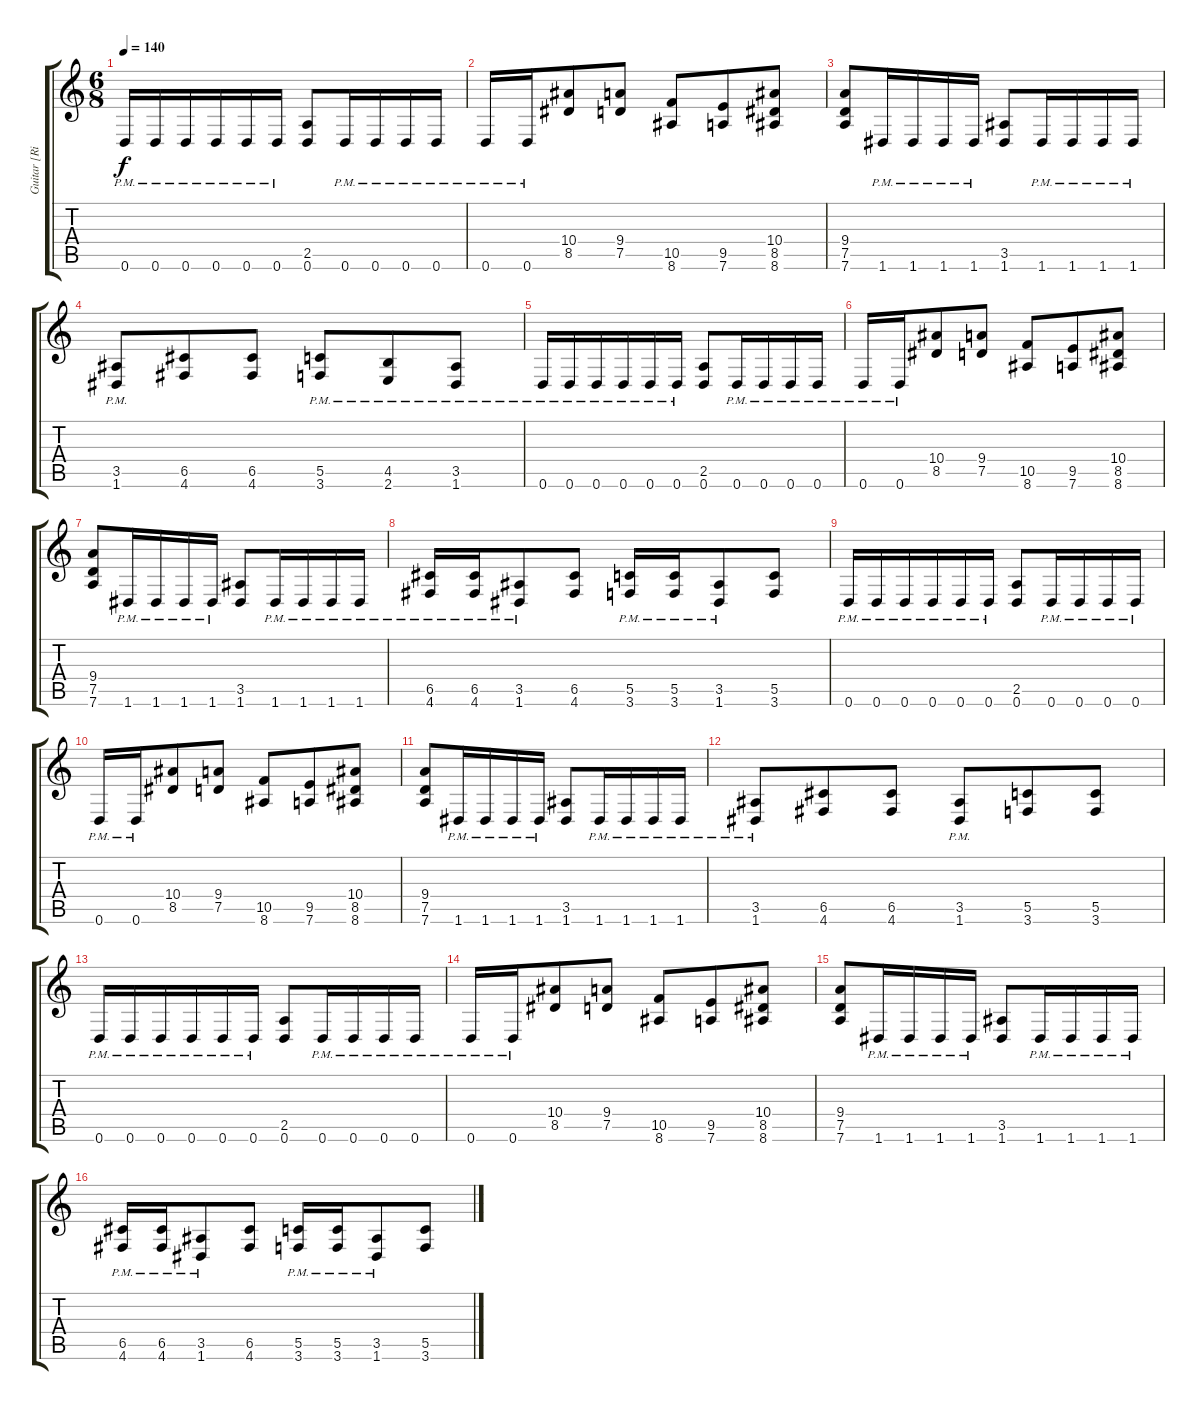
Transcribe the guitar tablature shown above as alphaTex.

\track ("Guitar [Right]" "Guitar [Ri") {instrument distortionguitar}
\staff {score tabs}
\tuning (D4 A3 F3 C3 G2 D2) {hide}
\ts (6 8)
\tempo 140
\clef g2
\ks c
0.6{pm}.16{dy f} 0.6{pm}.16 0.6{pm}.16 0.6{pm}.16 0.6{pm}.16 0.6{pm}.16 (2.5 0.6).8 0.6{pm}.16 0.6{pm}.16 0.6{pm}.16 0.6{pm}.16 |
0.6{pm}.16 0.6{pm}.16 (10.4 8.5).8 (9.4 7.5).8 (10.5 8.6).8 (9.5 7.6).8 (10.4 8.5 8.6).8 |
(9.4 7.5 7.6).8 1.6{pm}.16 1.6{pm}.16 1.6{pm}.16 1.6{pm}.16 (3.5 1.6).8 1.6{pm}.16 1.6{pm}.16 1.6{pm}.16 1.6{pm}.16 |
(3.5{pm} 1.6{pm}).8 (6.5 4.6).8 (6.5 4.6).8 (5.5{pm} 3.6{pm}).8 (4.5{pm} 2.6{pm}).8 (3.5{pm} 1.6{pm}).8 |
0.6{pm}.16 0.6{pm}.16 0.6{pm}.16 0.6{pm}.16 0.6{pm}.16 0.6{pm}.16 (2.5 0.6).8 0.6{pm}.16 0.6{pm}.16 0.6{pm}.16 0.6{pm}.16 |
0.6{pm}.16 0.6{pm}.16 (10.4 8.5).8 (9.4 7.5).8 (10.5 8.6).8 (9.5 7.6).8 (10.4 8.5 8.6).8 |
(9.4 7.5 7.6).8 1.6{pm}.16 1.6{pm}.16 1.6{pm}.16 1.6{pm}.16 (3.5 1.6).8 1.6{pm}.16 1.6{pm}.16 1.6{pm}.16 1.6{pm}.16 |
(6.5{pm} 4.6{pm}).16 (6.5{pm} 4.6{pm}).16 (3.5{pm} 1.6{pm}).8 (6.5 4.6).8 (5.5{pm} 3.6{pm}).16 (5.5{pm} 3.6{pm}).16 (3.5{pm} 1.6{pm}).8 (5.5 3.6).8 |
0.6{pm}.16 0.6{pm}.16 0.6{pm}.16 0.6{pm}.16 0.6{pm}.16 0.6{pm}.16 (2.5 0.6).8 0.6{pm}.16 0.6{pm}.16 0.6{pm}.16 0.6{pm}.16 |
0.6{pm}.16 0.6{pm}.16 (10.4 8.5).8 (9.4 7.5).8 (10.5 8.6).8 (9.5 7.6).8 (10.4 8.5 8.6).8 |
(9.4 7.5 7.6).8 1.6{pm}.16 1.6{pm}.16 1.6{pm}.16 1.6{pm}.16 (3.5 1.6).8 1.6{pm}.16 1.6{pm}.16 1.6{pm}.16 1.6{pm}.16 |
(3.5{pm} 1.6{pm}).8 (6.5 4.6).8 (6.5 4.6).8 (3.5{pm} 1.6{pm}).8 (5.5 3.6).8 (5.5 3.6).8 |
0.6{pm}.16 0.6{pm}.16 0.6{pm}.16 0.6{pm}.16 0.6{pm}.16 0.6{pm}.16 (2.5 0.6).8 0.6{pm}.16 0.6{pm}.16 0.6{pm}.16 0.6{pm}.16 |
0.6{pm}.16 0.6{pm}.16 (10.4 8.5).8 (9.4 7.5).8 (10.5 8.6).8 (9.5 7.6).8 (10.4 8.5 8.6).8 |
(9.4 7.5 7.6).8 1.6{pm}.16 1.6{pm}.16 1.6{pm}.16 1.6{pm}.16 (3.5 1.6).8 1.6{pm}.16 1.6{pm}.16 1.6{pm}.16 1.6{pm}.16 |
(6.5{pm} 4.6{pm}).16 (6.5{pm} 4.6{pm}).16 (3.5{pm} 1.6{pm}).8 (6.5 4.6).8 (5.5{pm} 3.6{pm}).16 (5.5{pm} 3.6{pm}).16 (3.5{pm} 1.6{pm}).8 (5.5 3.6).8
